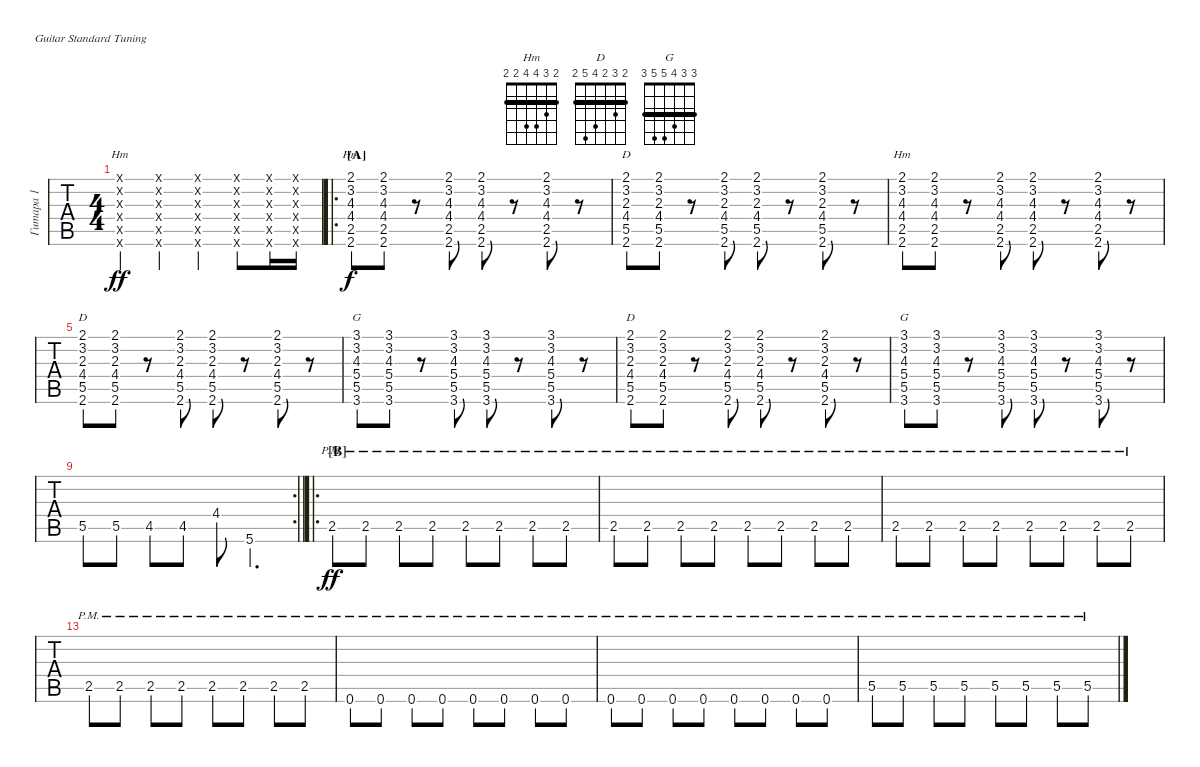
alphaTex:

\bracketExtendMode groupsimilarinstruments
\multiTrackTrackNamePolicy hidden
\firstSystemTrackNameMode fullname
\otherSystemsTrackNameMode fullname
\otherSystemsTrackNameOrientation horizontal
\defaultBarNumberDisplay FirstOfSystem
\track ("Гитара 1" "S-Gt") {instrument acousticguitarsteel}
\staff {tabs}
\tuning (E4 B3 G3 D3 A2 E2)
\chord ("Hm" 2 3 4 4 2 2) {barre (2 2)}
\chord ("D" 2 3 2 4 5 2) {barre (2 2)}
\chord ("G" 3 3 4 5 5 3) {barre (3 3)}
\ts (4 4)
\ac
\tempo (170 "Moderate" hide)
\clef g2
\ks bminor
(2.6{x} 2.5{x} 4.4{x} 4.3{x} 3.2{x} 2.1{x}).4{ch "Hm" dy ff instrument acousticguitarsteel} (2.6{x} 2.5{x} 4.4{x} 4.3{x} 3.2{x} 2.1{x}).4 (2.6{x} 2.5{x} 4.4{x} 4.3{x} 3.2{x} 2.1{x}).4 (2.6{x} 2.5{x} 4.4{x} 4.3{x} 3.2{x} 2.1{x}).8 (2.6{x} 2.5{x} 4.4{x} 4.3{x} 3.2{x} 2.1{x}).16 (2.6{x} 2.5{x} 4.4{x} 4.3{x} 3.2{x} 2.1{x}).16 |
\ro
\beaming (8 2 2 2 2)
\section ("A" "")
(2.6 2.5 4.4 4.3 3.2 2.1).8{ch "Hm" dy f} (2.6 2.5 4.4 4.3 3.2 2.1).8 r.8 (2.6 2.5 4.4 4.3 3.2 2.1).8 (2.6 2.5 4.4 4.3 3.2 2.1).8 r.8 (2.6 2.5 4.4 4.3 3.2 2.1).8 r.8 |
(2.6 5.5 4.4 2.3 3.2 2.1).8{ch "D"} (2.6 5.5 4.4 2.3 3.2 2.1).8 r.8 (2.6 5.5 4.4 2.3 3.2 2.1).8 (2.6 5.5 4.4 2.3 3.2 2.1).8 r.8 (2.6 5.5 4.4 2.3 3.2 2.1).8 r.8 |
(2.6 2.5 4.4 4.3 3.2 2.1).8{ch "Hm"} (2.6 2.5 4.4 4.3 3.2 2.1).8 r.8 (2.6 2.5 4.4 4.3 3.2 2.1).8 (2.6 2.5 4.4 4.3 3.2 2.1).8 r.8 (2.6 2.5 4.4 4.3 3.2 2.1).8 r.8 |
(2.6 5.5 4.4 2.3 3.2 2.1).8{ch "D"} (2.6 5.5 4.4 2.3 3.2 2.1).8 r.8 (2.6 5.5 4.4 2.3 3.2 2.1).8 (2.6 5.5 4.4 2.3 3.2 2.1).8 r.8 (2.6 5.5 4.4 2.3 3.2 2.1).8 r.8 |
(3.6 5.5 5.4 4.3 3.2 3.1).8{ch "G"} (3.6 5.5 5.4 4.3 3.2 3.1).8 r.8 (3.6 5.5 5.4 4.3 3.2 3.1).8 (3.6 5.5 5.4 4.3 3.2 3.1).8 r.8 (3.6 5.5 5.4 4.3 3.2 3.1).8 r.8 |
(2.6 5.5 4.4 2.3 3.2 2.1).8{ch "D"} (2.6 5.5 4.4 2.3 3.2 2.1).8 r.8 (2.6 5.5 4.4 2.3 3.2 2.1).8 (2.6 5.5 4.4 2.3 3.2 2.1).8 r.8 (2.6 5.5 4.4 2.3 3.2 2.1).8 r.8 |
(3.6 5.5 5.4 4.3 3.2 3.1).8{ch "G"} (3.6 5.5 5.4 4.3 3.2 3.1).8 r.8 (3.6 5.5 5.4 4.3 3.2 3.1).8 (3.6 5.5 5.4 4.3 3.2 3.1).8 r.8 (3.6 5.5 5.4 4.3 3.2 3.1).8 r.8 |
\rc 2
\barLineRight lightlight
5.5.8 5.5.8 4.5.8 4.5.8 4.4.8 5.6.4{d} |
\ro
\section ("B" "")
2.5{pm}.8{dy ff} 2.5{pm}.8 2.5{pm}.8 2.5{pm}.8 2.5{pm}.8 2.5{pm}.8 2.5{pm}.8 2.5{pm}.8 |
2.5{pm}.8 2.5{pm}.8 2.5{pm}.8 2.5{pm}.8 2.5{pm}.8 2.5{pm}.8 2.5{pm}.8 2.5{pm}.8 |
2.5{pm}.8 2.5{pm}.8 2.5{pm}.8 2.5{pm}.8 2.5{pm}.8 2.5{pm}.8 2.5{pm}.8 2.5{pm}.8 |
2.5{pm}.8 2.5{pm}.8 2.5{pm}.8 2.5{pm}.8 2.5{pm}.8 2.5{pm}.8 2.5{pm}.8 2.5{pm}.8 |
0.6{pm}.8 0.6{pm}.8 0.6{pm}.8 0.6{pm}.8 0.6{pm}.8 0.6{pm}.8 0.6{pm}.8 0.6{pm}.8 |
0.6{pm}.8 0.6{pm}.8 0.6{pm}.8 0.6{pm}.8 0.6{pm}.8 0.6{pm}.8 0.6{pm}.8 0.6{pm}.8 |
5.5{pm}.8 5.5{pm}.8 5.5{pm}.8 5.5{pm}.8 5.5{pm}.8 5.5{pm}.8 5.5{pm}.8 5.5{pm}.8
